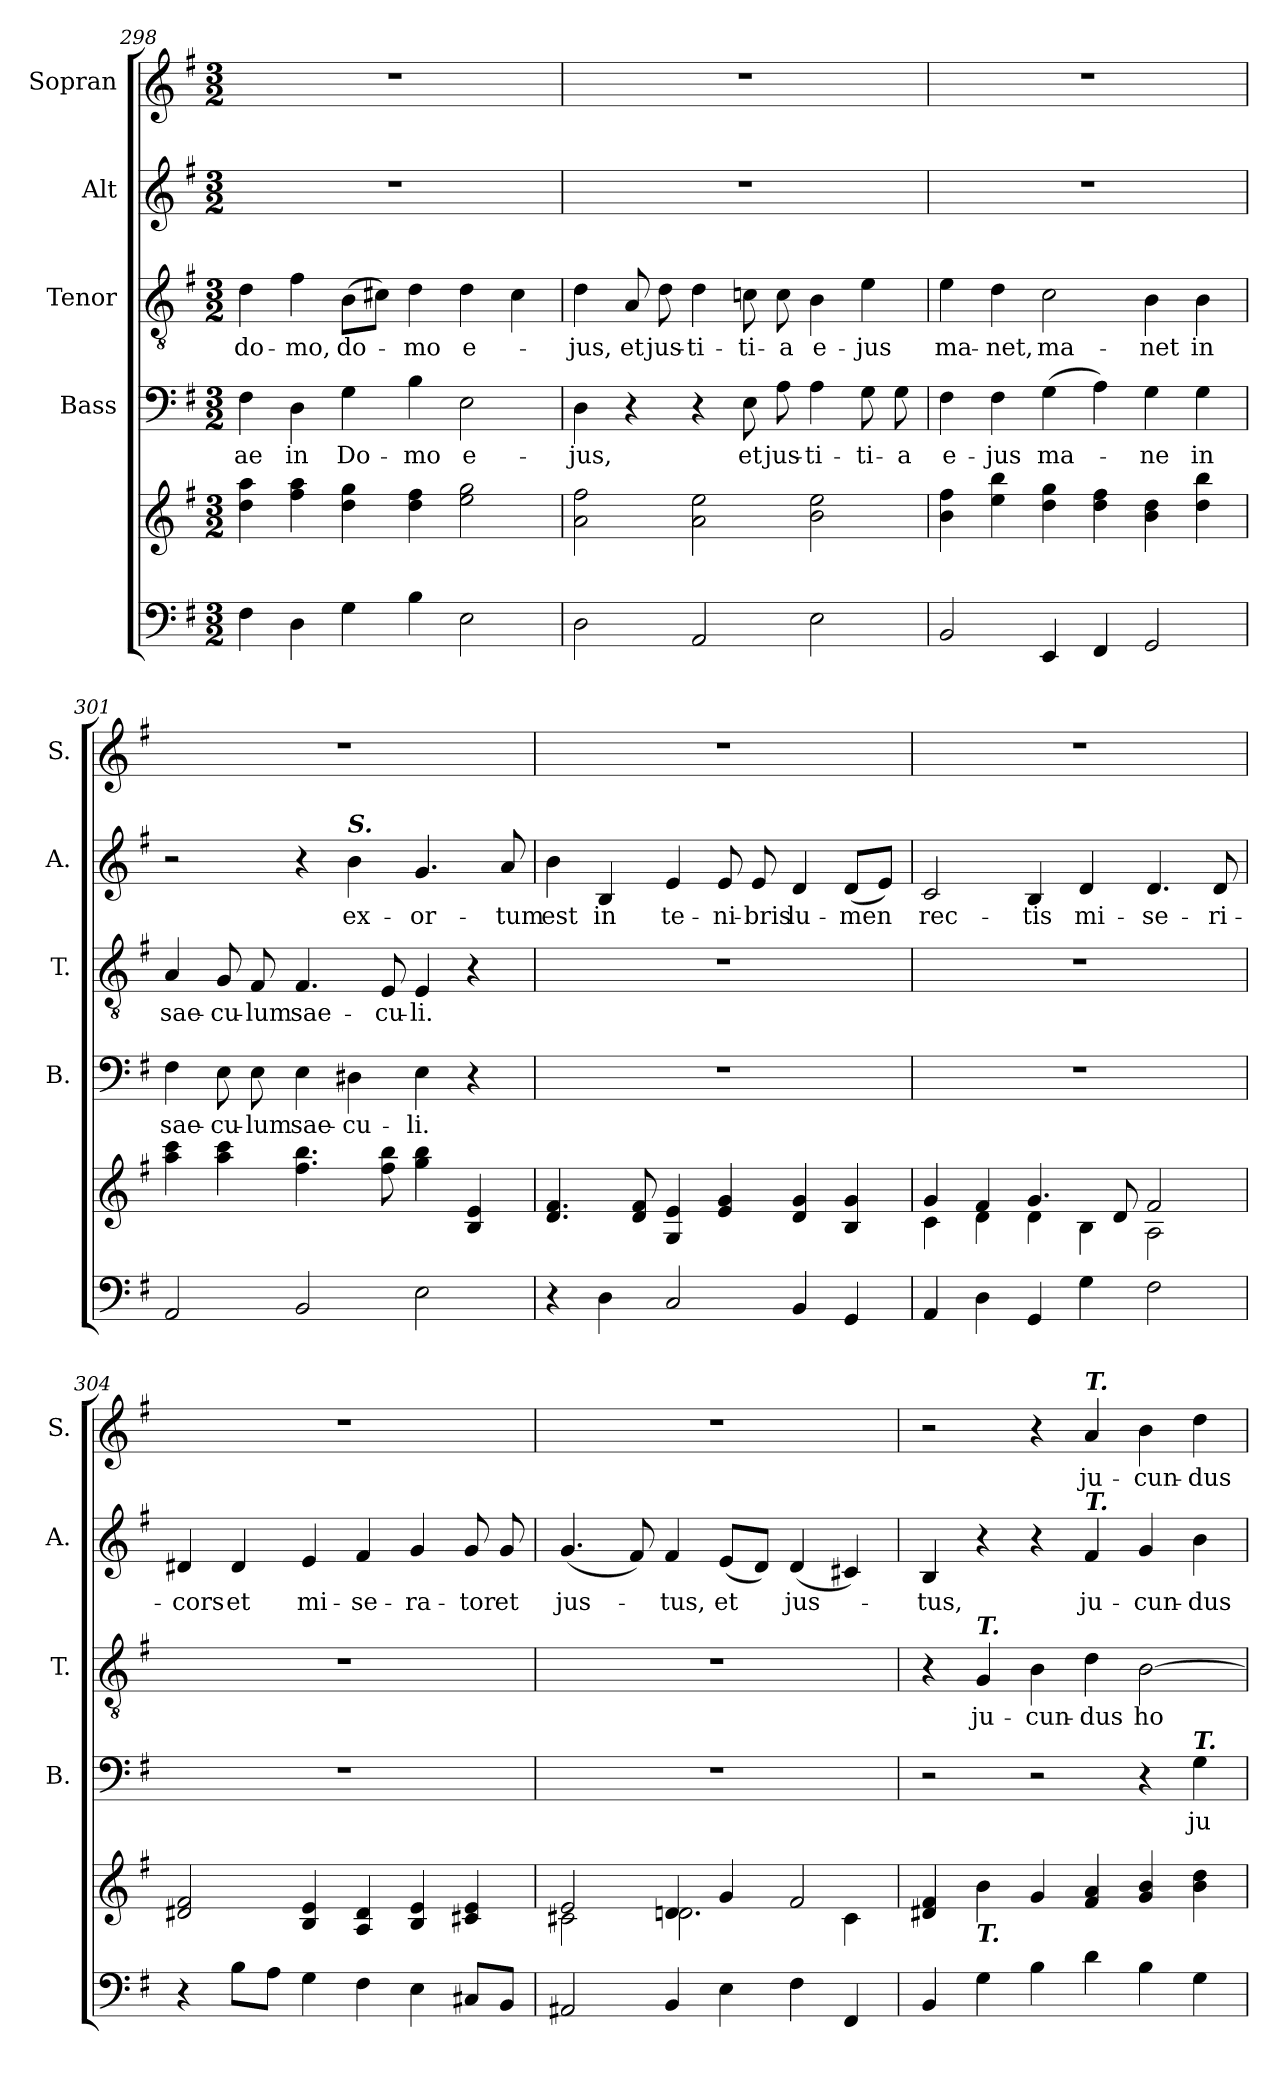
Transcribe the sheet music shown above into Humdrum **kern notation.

**kern	**kern	**kern	**text	**kern	**text	**kern	**text	**kern	**text
*part5	*part5	*part4	*part4	*part3	*part3	*part2	*part2	*part1	*part1
*staff6	*staff5	*staff4	*staff4	*staff3	*staff3	*staff2	*staff2	*staff1	*staff1
*	*	*I"Bass	*	*I"Tenor	*	*I"Alt	*	*I"Sopran	*
*	*	*I'B.	*	*I'T.	*	*I'A.	*	*I'S.	*
*clefF4	*clefG2	*clefF4	*	*clefGv2	*	*clefG2	*	*clefG2	*
*k[f#]	*k[f#]	*k[f#]	*	*k[f#]	*	*k[f#]	*	*k[f#]	*
*G:	*G:	*G:	*	*G:	*	*G:	*	*G:	*
*M3/2	*M3/2	*M3/2	*	*M3/2	*	*M3/2	*	*M3/2	*
=298	=298	=298	=298	=298	=298	=298	=298	=298	=298
!	!	!	!LO:LY:b	!	!LO:LY:b	!	!	!	!
4F#\	4dd\ 4aa\	4F#\	-ae	4d\	do-	1.r	.	1.r	.
!	!	!	!LO:LY:b	!	!LO:LY:b	!	!	!	!
4D\	4ff#\ 4aa\	4D\	in	4f#\	-mo,	.	.	.	.
!	!	!	!LO:LY:b	!	!LO:LY:b	!	!	!	!
4G\	4dd\ 4gg\	4G\	Do-	(>8B\L	do-	.	.	.	.
.	.	.	.	8c#X\J)	.	.	.	.	.
!	!	!	!LO:LY:b	!	!LO:LY:b	!	!	!	!
4B\	4dd\ 4ff#\	4B\	-mo	4d\	-mo	.	.	.	.
!	!	!	!LO:LY:b	!	!LO:LY:b	!	!	!	!
2E\	2ee\ 2gg\	2E\	e-	4d\	e-	.	.	.	.
.	.	.	.	4c#\	.	.	.	.	.
=299	=299	=299	=299	=299	=299	=299	=299	=299	=299
!	!	!	!LO:LY:b	!	!LO:LY:b	!	!	!	!
2D\	2a\ 2ff#\	4D\	-jus,	4d\	-jus,	1.r	.	1.r	.
!	!	!	!	!	!LO:LY:b	!	!	!	!
.	.	4r	.	8A/	et	.	.	.	.
!	!	!	!	!	!LO:LY:b	!	!	!	!
.	.	.	.	8d\	jus-	.	.	.	.
!	!	!	!	!	!LO:LY:b	!	!	!	!
2AA/	2a\ 2ee\	4r	.	4d\	-ti-	.	.	.	.
!	!	!	!LO:LY:b	!	!LO:LY:b	!	!	!	!
.	.	8E\	et	8cn\	-ti-	.	.	.	.
!	!	!	!LO:LY:b	!	!LO:LY:b	!	!	!	!
.	.	8A\	jus-	8c\	-a	.	.	.	.
!	!	!	!LO:LY:b	!	!LO:LY:b	!	!	!	!
2E\	2b\ 2ee\	4A\	-ti-	4B\	e-	.	.	.	.
!	!	!	!LO:LY:b	!	!LO:LY:b	!	!	!	!
.	.	8G\	-ti-	4e\	-jus	.	.	.	.
!	!	!	!LO:LY:b	!	!	!	!	!	!
.	.	8G\	-a	.	.	.	.	.	.
=300	=300	=300	=300	=300	=300	=300	=300	=300	=300
!	!	!	!LO:LY:b	!	!LO:LY:b	!	!	!	!
2BB/	4b\ 4ff#\	4F#\	e-	4e\	ma-	1.r	.	1.r	.
!	!	!	!LO:LY:b	!	!LO:LY:b	!	!	!	!
.	4ee\ 4bb\	4F#\	-jus	4d\	-net,	.	.	.	.
!	!	!	!LO:LY:b	!	!LO:LY:b	!	!	!	!
4EE/	4dd\ 4gg\	(>4G\	ma-	2c\	ma-	.	.	.	.
4FF#/	4dd\ 4ff#\	4A\)	.	.	.	.	.	.	.
!	!	!	!LO:LY:b	!	!LO:LY:b	!	!	!	!
2GG/	4b\ 4dd\	4G\	-ne	4B\	-net	.	.	.	.
!	!	!	!LO:LY:b	!	!LO:LY:b	!	!	!	!
.	4dd\ 4bb\	4G\	in	4B\	in	.	.	.	.
=301	=301	=301	=301	=301	=301	=301	=301	=301	=301
!	!	!	!LO:LY:b	!	!LO:LY:b	!	!	!	!
2AA/	4aa\ 4ccc\	4F#\	sae-	4A/	sae-	2r	.	1.r	.
!	!	!	!LO:LY:b	!	!LO:LY:b	!	!	!	!
.	4aa\ 4ccc\	8E\	-cu-	8G/	-cu-	.	.	.	.
!	!	!	!LO:LY:b	!	!LO:LY:b	!	!	!	!
.	.	8E\	-lum	8F#/	-lum	.	.	.	.
!	!	!	!LO:LY:b	!	!LO:LY:b	!	!	!	!
2BB/	4.ff#\ 4.bb\	4E\	sae-	4.F#/	sae-	4r	.	.	.
!	!	!	!	!	!	!LO:TX:a:Bi:t=S.	!	!	!
!	!	!	!LO:LY:b	!	!	!	!LO:LY:b	!	!
.	.	4D#X\	-cu-	.	.	4b\	ex-	.	.
!	!	!	!	!	!LO:LY:b	!	!	!	!
.	8ff#\ 8bb\	.	.	8E/	-cu-	.	.	.	.
!	!	!	!LO:LY:b	!	!LO:LY:b	!	!LO:LY:b	!	!
2E\	4gg\ 4bb\	4E\	-li.	4E/	-li.	4.g/	-or-	.	.
.	4B/ 4e/	4r	.	4r	.	.	.	.	.
!	!	!	!	!	!	!	!LO:LY:b	!	!
.	.	.	.	.	.	8a/	-tum	.	.
!!LO:PB:g=z
=302	=302	=302	=302	=302	=302	=302	=302	=302	=302
!	!	!	!	!	!	!	!LO:LY:b	!	!
4r	4.d/ 4.f#/	1.r	.	1.r	.	4b\	est	1.r	.
!	!	!	!	!	!	!	!LO:LY:b	!	!
4D\	.	.	.	.	.	4B/	in	.	.
.	8d/ 8f#/	.	.	.	.	.	.	.	.
!	!	!	!	!	!	!	!LO:LY:b	!	!
2C/	4G/ 4e/	.	.	.	.	4e/	te-	.	.
!	!	!	!	!	!	!	!LO:LY:b	!	!
.	4e/ 4g/	.	.	.	.	8e/	-ni-	.	.
!	!	!	!	!	!	!	!LO:LY:b	!	!
.	.	.	.	.	.	8e/	-bris	.	.
!	!	!	!	!	!	!	!LO:LY:b	!	!
4BB/	4d/ 4g/	.	.	.	.	4d/	lu-	.	.
!	!	!	!	!	!	!	!LO:LY:b	!	!
4GG/	4B/ 4g/	.	.	.	.	(<8d/L	-men	.	.
.	.	.	.	.	.	8e/J)	.	.	.
=303	=303	=303	=303	=303	=303	=303	=303	=303	=303
*	*^	*	*	*	*	*	*	*	*
!	!	!	!	!	!	!	!	!LO:LY:b	!	!
4AA/	4g/	4c\	1.r	.	1.r	.	2c/	rec-	1.r	.
4D\	4f#/	4d\	.	.	.	.	.	.	.	.
!	!	!	!	!	!	!	!	!LO:LY:b	!	!
4GG/	4.g/	4d\	.	.	.	.	4B/	-tis	.	.
!	!	!	!	!	!	!	!	!LO:LY:b	!	!
4G\	.	4B\	.	.	.	.	4d/	mi-	.	.
.	8d/	.	.	.	.	.	.	.	.	.
!	!	!	!	!	!	!	!	!LO:LY:b	!	!
2F#\	2f#/	2A\	.	.	.	.	4.d/	-se-	.	.
!	!	!	!	!	!	!	!	!LO:LY:b	!	!
.	.	.	.	.	.	.	8d/	-ri-	.	.
*	*v	*v	*	*	*	*	*	*	*	*
=304	=304	=304	=304	=304	=304	=304	=304	=304	=304
!	!	!	!	!	!	!	!LO:LY:b	!	!
4r	2d#X/ 2f#/	1.r	.	1.r	.	4d#X/	-cors	1.r	.
!	!	!	!	!	!	!	!LO:LY:b	!	!
8B\L	.	.	.	.	.	4d#/	et	.	.
8A\J	.	.	.	.	.	.	.	.	.
!	!	!	!	!	!	!	!LO:LY:b	!	!
4G\	4B/ 4e/	.	.	.	.	4e/	mi-	.	.
!	!	!	!	!	!	!	!LO:LY:b	!	!
4F#\	4A/ 4d#/	.	.	.	.	4f#/	-se-	.	.
!	!	!	!	!	!	!	!LO:LY:b	!	!
4E\	4B/ 4e/	.	.	.	.	4g/	-ra-	.	.
!	!	!	!	!	!	!	!LO:LY:b	!	!
8C#X/L	4c#X/ 4e/	.	.	.	.	8g/	-tor	.	.
!	!	!	!	!	!	!	!LO:LY:b	!	!
8BB/J	.	.	.	.	.	8g/	et	.	.
=305	=305	=305	=305	=305	=305	=305	=305	=305	=305
*	*^	*	*	*	*	*	*	*	*
!	!	!	!	!	!	!	!	!LO:LY:b	!	!
2AA#X/	2e/	2c#X\	1.r	.	1.r	.	(<4.g/	jus-	1.r	.
.	.	.	.	.	.	.	8f#/)	.	.	.
!	!	!	!	!	!	!	!	!LO:LY:b	!	!
4BB/	4dn/	2.d\	.	.	.	.	4f#/	-tus,	.	.
!	!	!	!	!	!	!	!	!LO:LY:b	!	!
4E\	4g/	.	.	.	.	.	(<8e/L	et	.	.
.	.	.	.	.	.	.	8d/J)	.	.	.
!	!	!	!	!	!	!	!	!LO:LY:b	!	!
4F#\	2f#/	.	.	.	.	.	(<4d/	jus-	.	.
4FF#/	.	4c#\	.	.	.	.	4c#X/)	.	.	.
!!LO:LB:g=z
=306	=306	=306	=306	=306	=306	=306	=306	=306	=306	=306
!	!	!	!	!	!	!	!	!LO:LY:b	!	!
*	*v	*v	*	*	*	*	*	*	*	*
4BB/	4d#X/ 4f#/	2r	.	4r	.	4B/	-tus,	2r	.
!	!	!	!	!LO:TX:a:Bi:t=T.	!	!	!	!	!
!	!LO:TX:b:Bi:t=T.	!	!	!	!	!	!	!	!
!	!	!	!	!	!LO:LY:b	!	!	!	!
4G\	4b\	.	.	4G/	ju-	4r	.	.	.
!	!	!	!	!	!LO:LY:b	!	!	!	!
4B\	4g/	2r	.	4B\	-cun-	4r	.	4r	.
!	!	!	!	!	!	!	!	!LO:TX:a:Bi:t=T.	!
!	!	!	!	!	!	!LO:TX:a:Bi:t=T.	!	!	!
!	!	!	!	!	!LO:LY:b	!	!LO:LY:b	!	!LO:LY:b
4d\	4f#/ 4a/	.	.	4d\	-dus	4f#/	ju-	4a/	ju-
!	!	!	!	!	!LO:LY:b	!	!LO:LY:b	!	!LO:LY:b
4B\	4g/ 4b/	4r	.	[2B\	ho-	4g/	-cun-	4b\	-cun-
!	!	!LO:TX:a:Bi:t=T.	!	!	!	!	!	!	!
!	!	!	!LO:LY:b	!	!	!	!LO:LY:b	!	!LO:LY:b
4G\	4b\ 4dd\	4G\	ju-	.	.	4b\	-dus	4dd\	-dus
=	=	=	=	=	=	=	=	=	=
*-	*-	*-	*-	*-	*-	*-	*-	*-	*-
